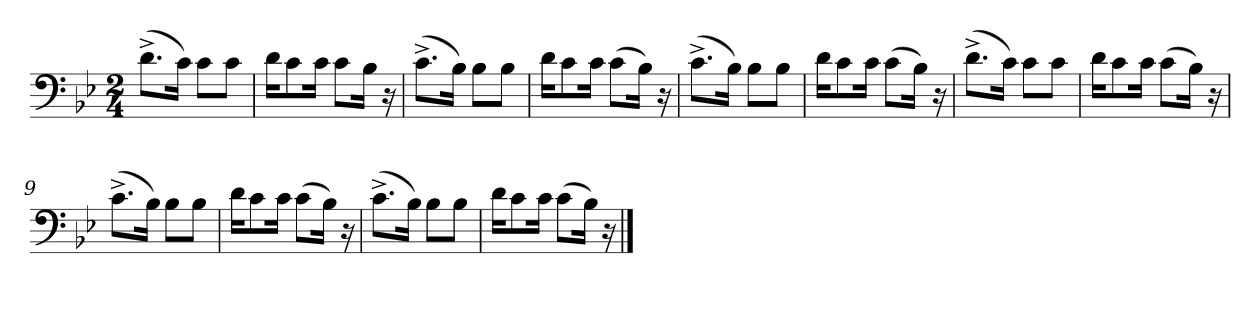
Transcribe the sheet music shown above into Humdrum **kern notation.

**kern
*part1
*staff1
*clefF4
*k[b-e-]
*M2/4
=1
(8.d^\L
16c\Jk)
8c\L
8c\J
=2
16d\KL
8c\
16c\Jk
8c\L
16B-\Jk
16r
=3
(8.c^\L
16B-\Jk)
8B-\L
8B-\J
=4
16d\KL
8c\
16c\Jk
(8c\L
16B-\Jk)
16r
=5
(8.c^\L
16B-\Jk)
8B-\L
8B-\J
=6
16d\KL
8c\
16c\Jk
(8c\L
16B-\Jk)
16r
=7
(8.d^\L
16c\Jk)
8c\L
8c\J
=8
16d\KL
8c\
16c\Jk
(8c\L
16B-\Jk)
16r
=9
(8.c^\L
16B-\Jk)
8B-\L
8B-\J
=10
16d\KL
8c\
16c\Jk
(8c\L
16B-\Jk)
16r
=11
(8.c^\L
16B-\Jk)
8B-\L
8B-\J
=12
16d\KL
8c\
16c\Jk
(8c\L
16B-\Jk)
16r
==
*-
